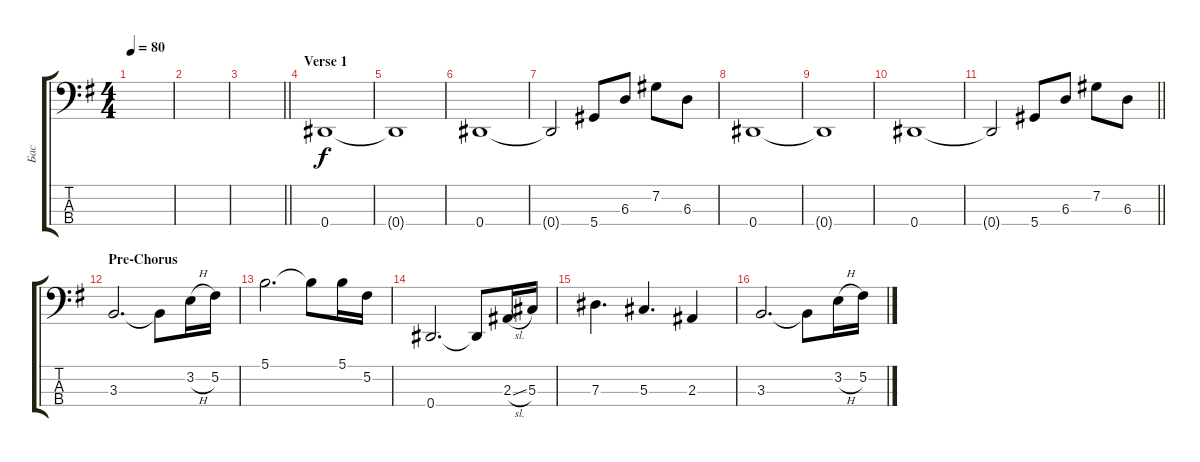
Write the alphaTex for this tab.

\track ("Бас" "Бас") {instrument electricbassfinger}
\staff {score tabs}
\tuning (Gb2 Db2 Ab1 Eb1) {hide}
\ts (4 4)
\tempo 80
\clef f4
\ks eminor
|
|
\barLineRight lightlight
|
\section ("" "Verse 1")
0.4.1 |
0.4{t}.1 |
0.4.1 |
0.4{t}.2 5.4.8 6.3.8 7.2.8 6.3.8 |
0.4.1 |
0.4{t}.1 |
0.4.1 |
\barLineRight lightlight
0.4{t}.2 5.4.8 6.3.8 7.2.8 6.3.8 |
\section ("" "Pre-Chorus")
3.3.2{d} 3.3{t}.8 3.2{h}.16 5.2.16 |
5.1.2{d} 5.1{t}.8 5.1.16 5.2.16 |
0.4.2{d} 0.4{t}.8 2.3{sl}.16 5.3.16 |
7.3.4{d} 5.3.4{d} 2.3.4 |
3.3.2{d} 3.3{t}.8 3.2{h}.16 5.2.16
